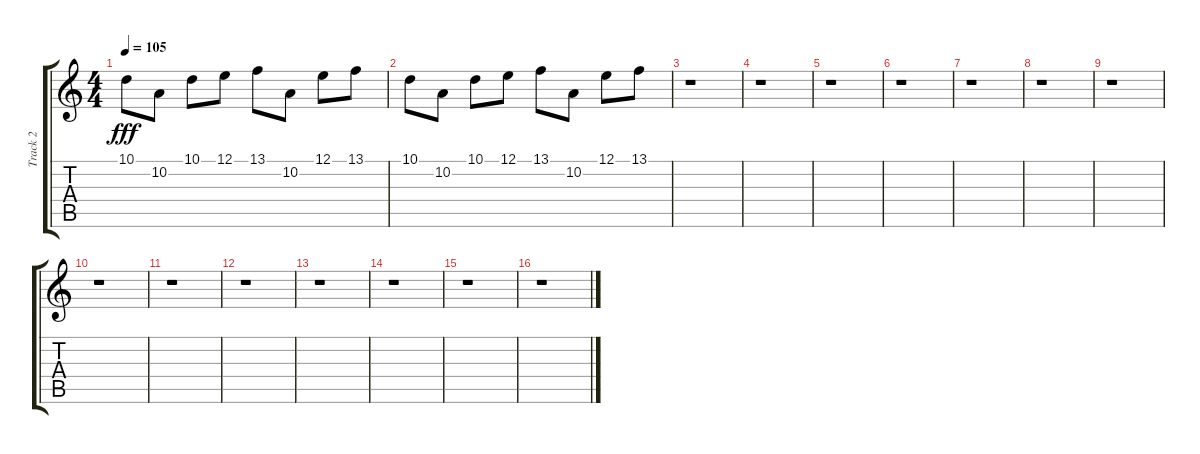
\track ("Track 2" "Track 2") {instrument shamisen}
\staff {score tabs}
\tuning (E4 B3 G3 D3 A2 E2) {hide}
\ts (4 4)
\tempo 105
\clef g2
\ks c
10.1.8{dy fff} 10.2.8 10.1.8 12.1.8 13.1.8 10.2.8 12.1.8 13.1.8 |
10.1.8 10.2.8 10.1.8 12.1.8 13.1.8 10.2.8 12.1.8 13.1.8 |
r.1 |
r.1 |
r.1 |
r.1 |
r.1 |
r.1 |
r.1 |
r.1 |
r.1 |
r.1 |
r.1 |
r.1 |
r.1 |
r.1
